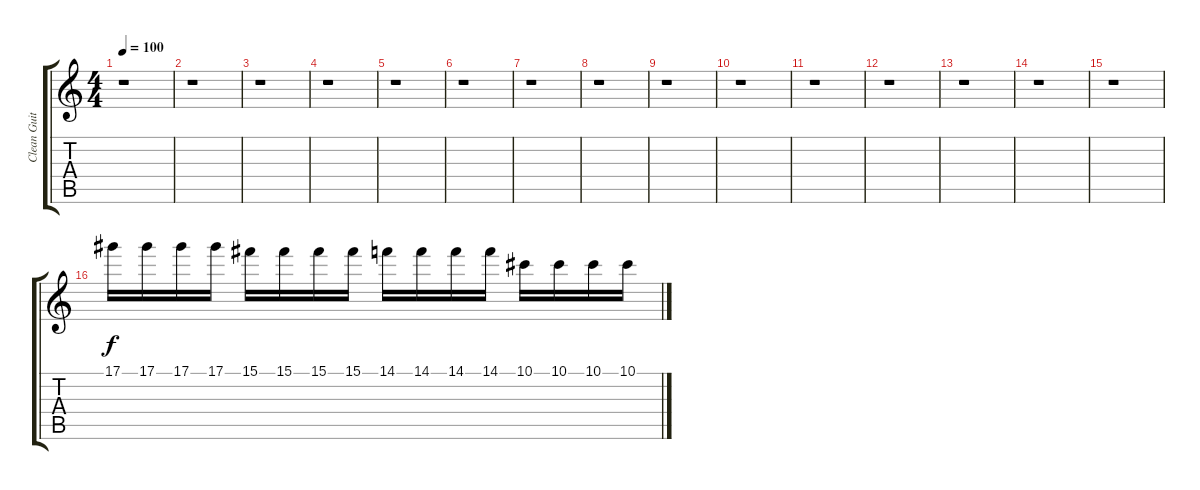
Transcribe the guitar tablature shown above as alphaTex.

\track ("Clean Guitar 2" "Clean Guit") {instrument electricguitarjazz}
\staff {score tabs}
\tuning (Eb4 Bb3 Gb3 Db3 Ab2 Eb2) {hide}
\ts (4 4)
\tempo 100
\clef g2
\ks c
r.1{dy f} |
r.1 |
r.1 |
r.1 |
r.1 |
r.1 |
r.1 |
r.1 |
r.1 |
r.1 |
r.1 |
r.1 |
r.1 |
r.1 |
r.1 |
17.1.16 17.1.16 17.1.16 17.1.16 15.1.16 15.1.16 15.1.16 15.1.16 14.1.16 14.1.16 14.1.16 14.1.16 10.1.16 10.1.16 10.1.16 10.1.16
